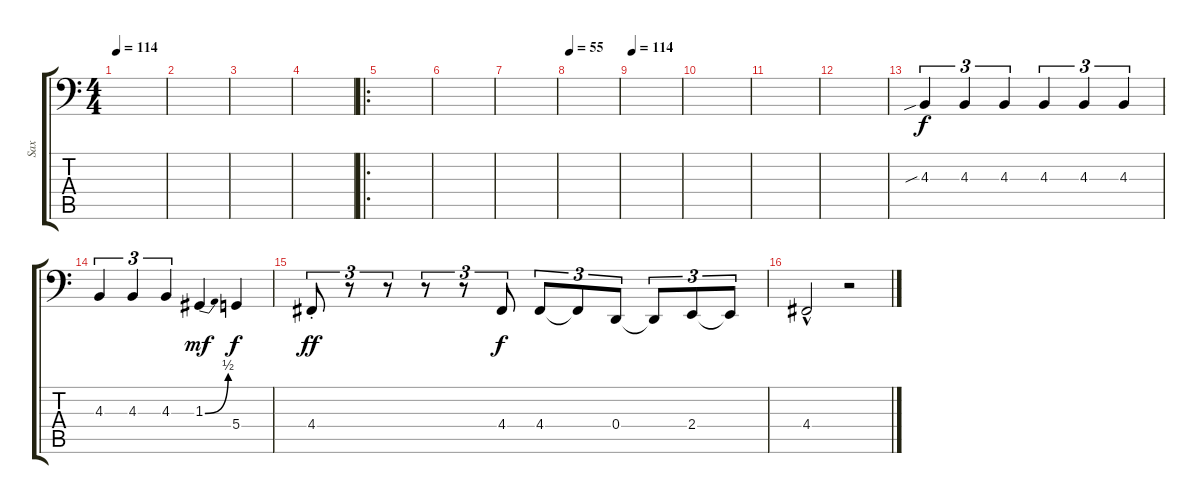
\track ("Sax" "Sax") {instrument tenorsax}
\staff {score tabs}
\tuning (E3 B2 G2 D2 A1 E1) {hide}
\ts (4 4)
\tempo 114
\clef f4
\ks c
|
|
|
|
\ro
|
|
|
\tempo 55
|
\tempo 114
|
|
|
|
4.3{sib}.4{tu (3 2)} 4.3.4{tu (3 2)} 4.3.4{tu (3 2)} 4.3.4{tu (3 2)} 4.3.4{tu (3 2)} 4.3.4{tu (3 2)} |
4.3.4{tu (3 2)} 4.3.4{tu (3 2)} 4.3.4{tu (3 2)} 1.3{be (bend 0 0 60 2)}.4{dy mf} 5.4.4{dy f} |
4.4{st}.8{tu (3 2) dy ff} r.8{tu (3 2)} r.8{tu (3 2)} r.8{tu (3 2)} r.8{tu (3 2)} 4.4.8{tu (3 2) dy f} 4.4.8{tu (3 2)} 4.4{t}.8{tu (3 2)} 0.4.8{tu (3 2)} 0.4{t}.8{tu (3 2)} 2.4.8{tu (3 2)} 2.4{t}.8{tu (3 2)} |
4.4{hac}.2 r.2
